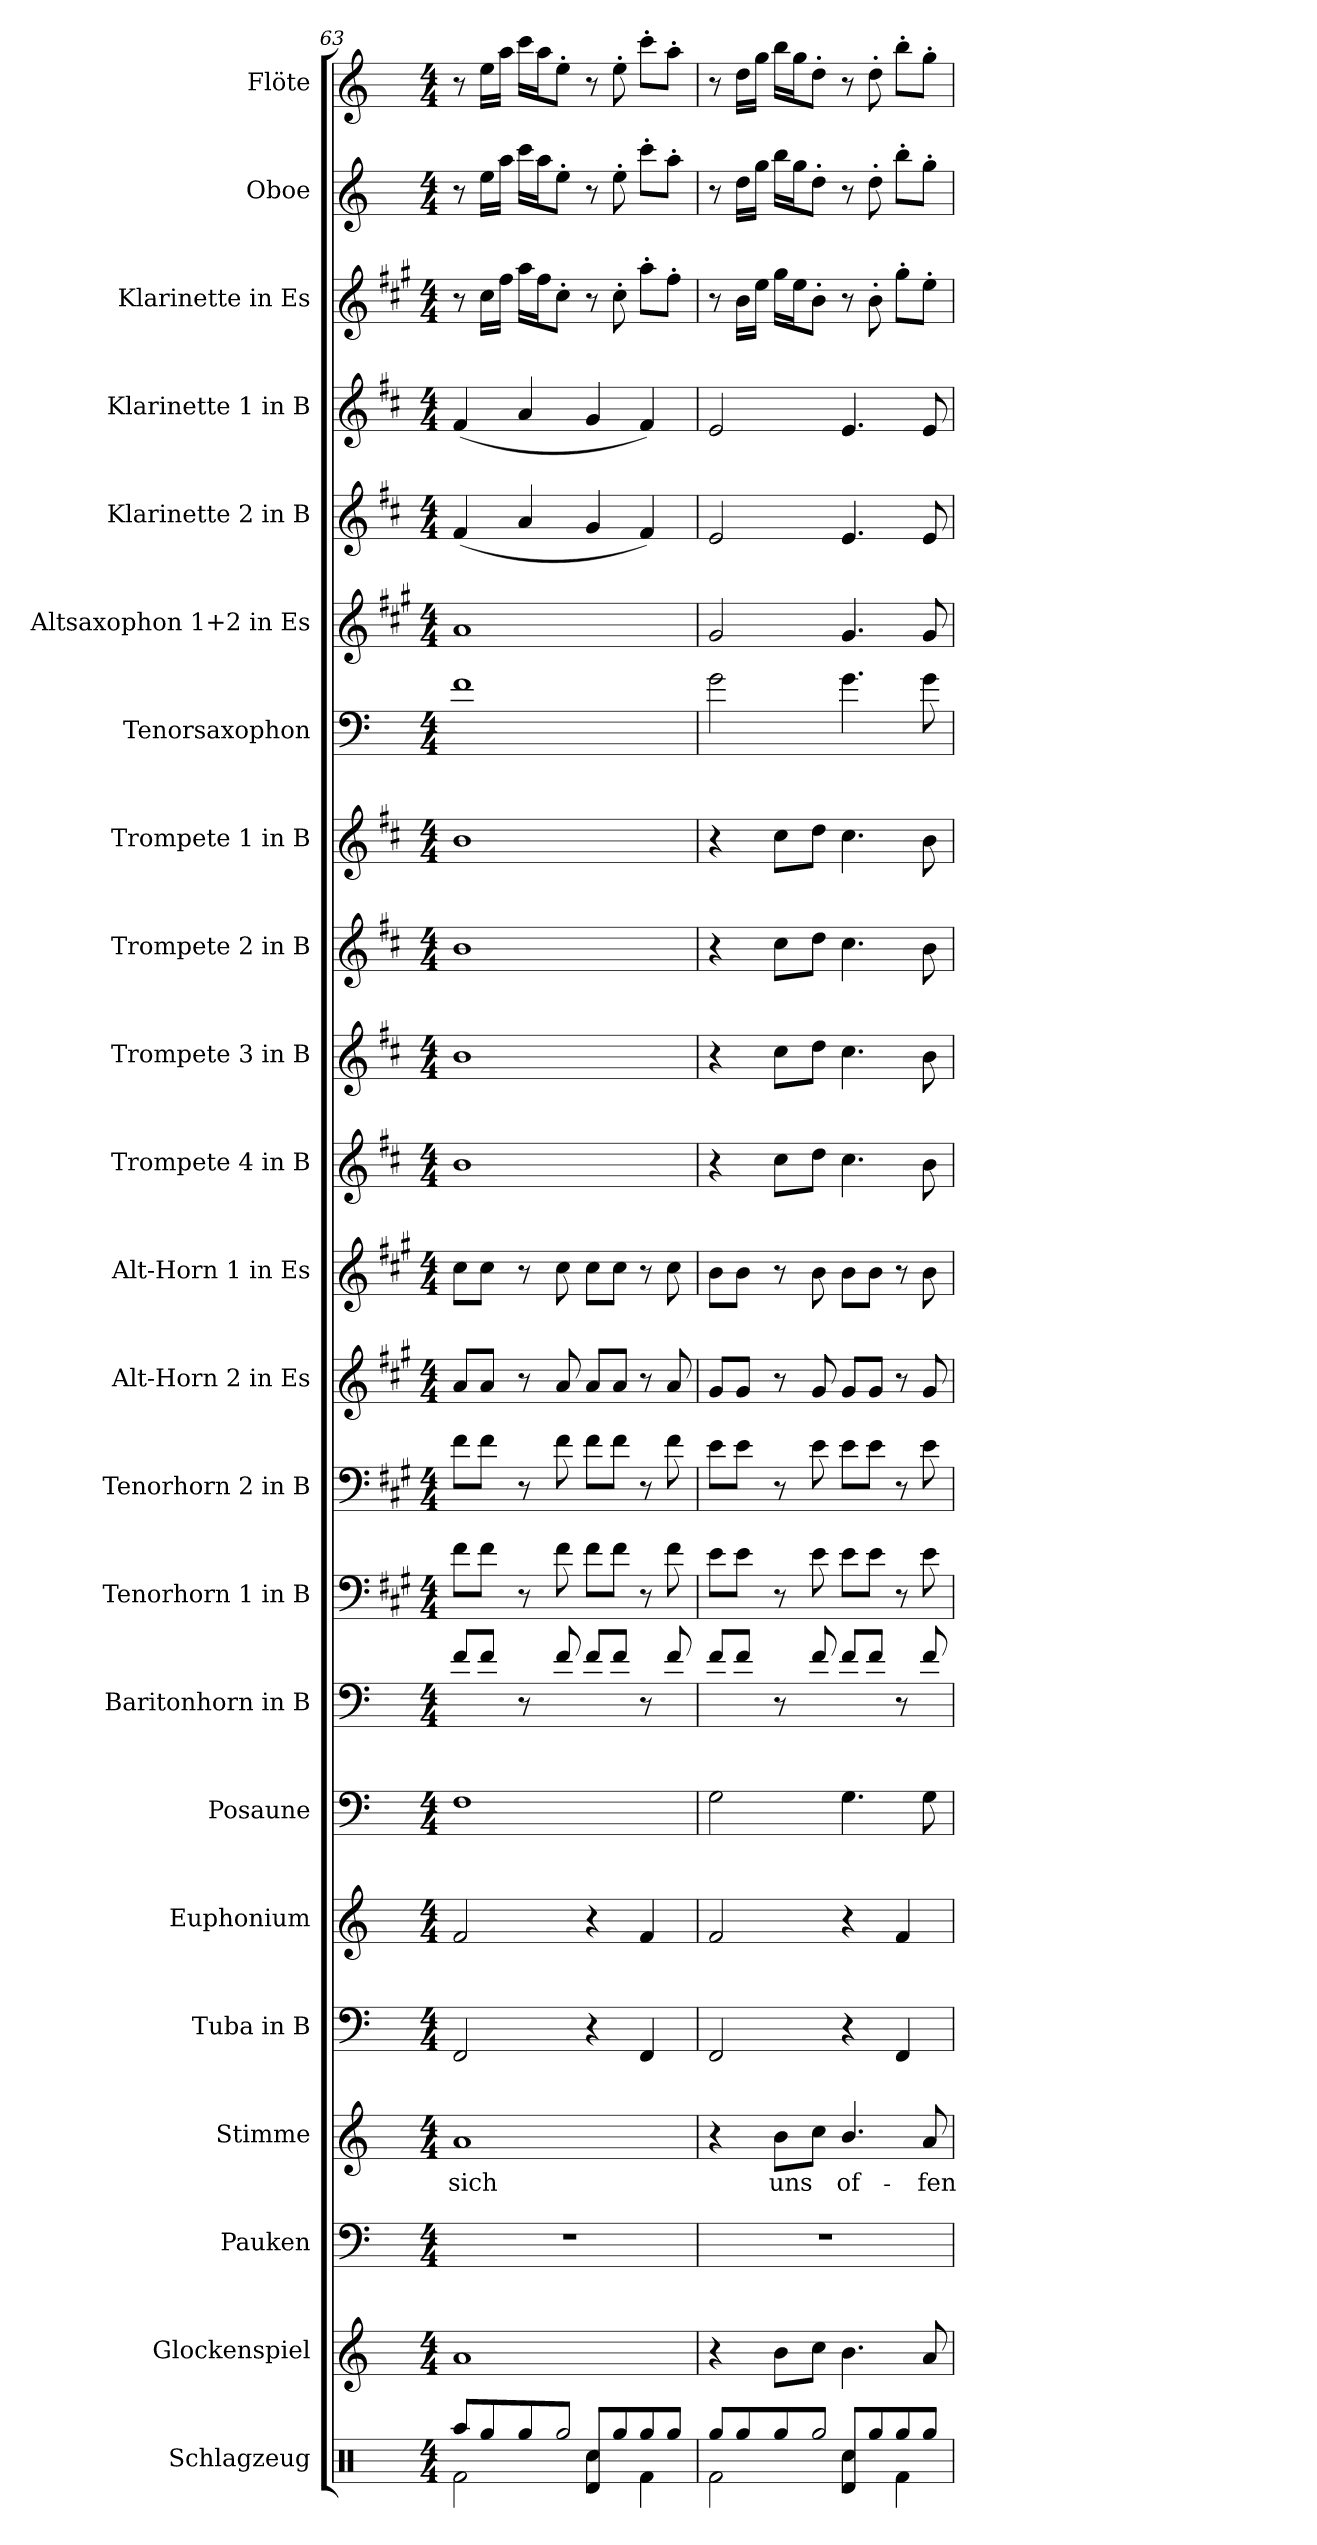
**kern	**kern	**kern	**kern	**text	**kern	**kern	**kern	**kern	**kern	**kern	**kern	**kern	**kern	**kern	**kern	**kern	**kern	**kern	**kern	**kern	**kern	**kern	**kern
*part23	*part22	*part21	*part20	*part20	*part19	*part18	*part17	*part16	*part15	*part14	*part13	*part12	*part11	*part10	*part9	*part8	*part7	*part6	*part5	*part4	*part3	*part2	*part1
*staff23	*staff22	*staff21	*staff20	*staff20	*staff19	*staff18	*staff17	*staff16	*staff15	*staff14	*staff13	*staff12	*staff11	*staff10	*staff9	*staff8	*staff7	*staff6	*staff5	*staff4	*staff3	*staff2	*staff1
*I"Schlagzeug	*I"Glockenspiel	*I"Pauken	*I"Stimme	*	*I"Tuba in B	*I"Euphonium	*I"Posaune	*I"Baritonhorn in B	*I"Tenorhorn  1 in B	*I"Tenorhorn 2 in B	*I"Alt-Horn 2 in Es	*I"Alt-Horn 1 in Es	*I"Trompete 4 in B	*I"Trompete 3 in B	*I"Trompete 2  in B	*I"Trompete 1 in B	*I"Tenorsaxophon	*I"Altsaxophon 1+2 in Es	*I"Klarinette 2  in B	*I"Klarinette 1 in B	*I"Klarinette in Es	*I"Oboe	*I"Flöte
*clefX	*clefG2	*clefF4	*clefG2	*	*clefF4	*clefG2	*clefF4	*clefF4	*clefF4	*clefF4	*clefG2	*clefG2	*clefG2	*clefG2	*clefG2	*clefG2	*clefF4	*clefG2	*clefG2	*clefG2	*clefG2	*clefG2	*clefG2
*	*ITrd-14c-24	*	*	*	*	*ITrd8c14	*	*ITrd8c14	*ITrd5c9	*ITrd5c9	*ITrd5c9	*ITrd5c9	*ITrd1c2	*ITrd1c2	*ITrd1c2	*ITrd1c2	*ITrd8c14	*ITrd5c9	*ITrd1c2	*ITrd1c2	*ITrd-2c-3	*	*
*k[]	*k[]	*k[]	*k[]	*	*k[]	*k[]	*k[]	*k[]	*k[]	*k[]	*k[]	*k[]	*k[]	*k[]	*k[]	*k[]	*k[]	*k[]	*k[]	*k[]	*k[]	*k[]	*k[]
*C:	*C:	*C:	*C:	*	*C:	*C:	*C:	*C:	*C:	*C:	*C:	*C:	*C:	*C:	*C:	*C:	*C:	*C:	*C:	*C:	*C:	*C:	*C:
*M4/4	*M4/4	*M4/4	*M4/4	*	*M4/4	*M4/4	*M4/4	*M4/4	*M4/4	*M4/4	*M4/4	*M4/4	*M4/4	*M4/4	*M4/4	*M4/4	*M4/4	*M4/4	*M4/4	*M4/4	*M4/4	*M4/4	*M4/4
=63	=63	=63	=63	=63	=63	=63	=63	=63	=63	=63	=63	=63	=63	=63	=63	=63	=63	=63	=63	=63	=63	=63	=63
*^	*	*	*	*	*	*	*	*	*	*	*	*	*	*	*	*	*	*	*	*	*	*	*
!	!	!	!	!	!LO:LY:b:color=#000000	!	!	!	!	!	!	!	!	!	!	!	!	!	!	!	!	!	!	!
8Raai/L	2Rfi\	1aaai	1r	1ai	sich	2FFi/	2Fi/	1Fi	8Fi/L	8Ai\L	8Ai\L	8ci/L	8ei\L	1ai	1ai	1ai	1ai	1Fi	1ci	(4ei/	(4ei/	8r	8r	8r
8Rggi/	.	.	.	.	.	.	.	.	8Fi/J	8Ai\J	8Ai\J	8ci/J	8ei\J	.	.	.	.	.	.	.	.	16eei\LL	16eei\LL	16eei\LL
.	.	.	.	.	.	.	.	.	.	.	.	.	.	.	.	.	.	.	.	.	.	16aai\JJ	16aai\JJ	16aai\JJ
8Rggi/	.	.	.	.	.	.	.	.	8r	8r	8r	8r	8r	.	.	.	.	.	.	4gi/	4gi/	16ccci\LL	16ccci\LL	16ccci\LL
.	.	.	.	.	.	.	.	.	.	.	.	.	.	.	.	.	.	.	.	.	.	16aai\J	16aai\J	16aai\J
!LO:N:head=open	!	!	!	!	!	!	!	!	!	!	!	!	!	!	!	!	!	!	!	!	!	!	!	!
8Rggi/J	.	.	.	.	.	.	.	.	8Fi/	8Ai\	8Ai\	8ci/	8ei\	.	.	.	.	.	.	.	.	8ee'i\J	8ee'i\J	8ee'i\J
8Rdi/L	4Rcci\	.	.	.	.	4r	4r	.	8Fi/L	8Ai\L	8Ai\L	8ci/L	8ei\L	.	.	.	.	.	.	4fi/	4fi/	8r	8r	8r
8Rggi/	.	.	.	.	.	.	.	.	8Fi/J	8Ai\J	8Ai\J	8ci/J	8ei\J	.	.	.	.	.	.	.	.	8ee'i\	8ee'i\	8ee'i\
8Rggi/	4Rfi\	.	.	.	.	4FFi/	4Fi/	.	8r	8r	8r	8r	8r	.	.	.	.	.	.	4ei/)	4ei/)	8ccc'i\L	8ccc'i\L	8ccc'i\L
8Rggi/J	.	.	.	.	.	.	.	.	8Fi/	8Ai\	8Ai\	8ci/	8ei\	.	.	.	.	.	.	.	.	8aa'i\J	8aa'i\J	8aa'i\J
=64	=64	=64	=64	=64	=64	=64	=64	=64	=64	=64	=64	=64	=64	=64	=64	=64	=64	=64	=64	=64	=64	=64	=64	=64
8Rggi/L	2Rfi\	4r	1r	4r	.	2FFi/	2Fi/	2Gi\	8Fi/L	8Gi\L	8Gi\L	8Bi/L	8di\L	4r	4r	4r	4r	2Gi\	2Bi/	2di/	2di/	8r	8r	8r
8Rggi/	.	.	.	.	.	.	.	.	8Fi/J	8Gi\J	8Gi\J	8Bi/J	8di\J	.	.	.	.	.	.	.	.	16ddi\LL	16ddi\LL	16ddi\LL
.	.	.	.	.	.	.	.	.	.	.	.	.	.	.	.	.	.	.	.	.	.	16ggi\JJ	16ggi\JJ	16ggi\JJ
!	!	!	!	!	!LO:LY:b:color=#000000	!	!	!	!	!	!	!	!	!	!	!	!	!	!	!	!	!	!	!
8Rggi/	.	8bbbi\L	.	8bi\L	uns	.	.	.	8r	8r	8r	8r	8r	8bi\L	8bi\L	8bi\L	8bi\L	.	.	.	.	16bbi\LL	16bbi\LL	16bbi\LL
.	.	.	.	.	.	.	.	.	.	.	.	.	.	.	.	.	.	.	.	.	.	16ggi\J	16ggi\J	16ggi\J
!LO:N:head=open	!	!	!	!	!	!	!	!	!	!	!	!	!	!	!	!	!	!	!	!	!	!	!	!
8Rggi/J	.	8cccci\J	.	8cci\J	.	.	.	.	8Fi/	8Gi\	8Gi\	8Bi/	8di\	8cci\J	8cci\J	8cci\J	8cci\J	.	.	.	.	8dd'i\J	8dd'i\J	8dd'i\J
!	!	!	!	!	!LO:LY:b:color=#000000	!	!	!	!	!	!	!	!	!	!	!	!	!	!	!	!	!	!	!
8Rdi/L	4Rcci\	4.bbbi\	.	4.bi/	of-	4r	4r	4.Gi\	8Fi/L	8Gi\L	8Gi\L	8Bi/L	8di\L	4.bi\	4.bi\	4.bi\	4.bi\	4.Gi\	4.Bi/	4.di/	4.di/	8r	8r	8r
8Rggi/	.	.	.	.	.	.	.	.	8Fi/J	8Gi\J	8Gi\J	8Bi/J	8di\J	.	.	.	.	.	.	.	.	8dd'i\	8dd'i\	8dd'i\
8Rggi/	4Rfi\	.	.	.	.	4FFi/	4Fi/	.	8r	8r	8r	8r	8r	.	.	.	.	.	.	.	.	8bb'i\L	8bb'i\L	8bb'i\L
!	!	!	!	!	!LO:LY:b:color=#000000	!	!	!	!	!	!	!	!	!	!	!	!	!	!	!	!	!	!	!
8Rggi/J	.	8aaai/	.	8ai/	-fen-	.	.	8Gi\	8Fi/	8Gi\	8Gi\	8Bi/	8di\	8ai\	8ai\	8ai\	8ai\	8Gi\	8Bi/	8di/	8di/	8gg'i\J	8gg'i\J	8gg'i\J
*v	*v	*	*	*	*	*	*	*	*	*	*	*	*	*	*	*	*	*	*	*	*	*	*	*
=	=	=	=	=	=	=	=	=	=	=	=	=	=	=	=	=	=	=	=	=	=	=	=
*-	*-	*-	*-	*-	*-	*-	*-	*-	*-	*-	*-	*-	*-	*-	*-	*-	*-	*-	*-	*-	*-	*-	*-
